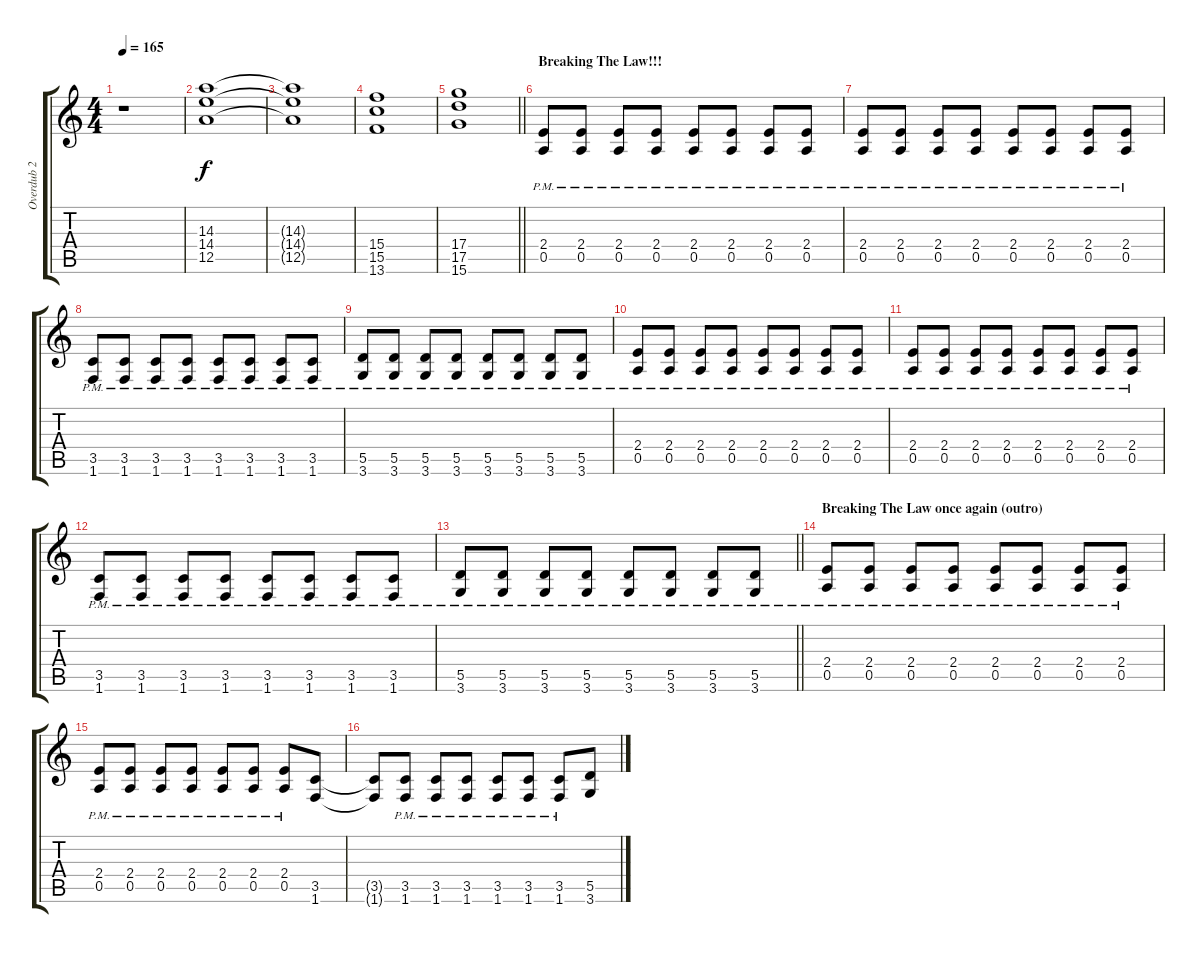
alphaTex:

\track ("Overdub 2" "Overdub 2") {instrument overdrivenguitar}
\staff {score tabs}
\tuning (E4 B3 G3 D3 A2 E2) {hide}
\ts (4 4)
\tempo 165
\clef g2
\ks aminor
r.1{dy f} |
(14.3 14.4 12.5).1 |
(14.3{t} 14.4{t} 12.5{t}).1 |
(15.4 15.5 13.6).1 |
\barLineRight lightlight
(17.4 17.5 15.6).1 |
\section ("" "Breaking The Law!!!")
(2.4{pm} 0.5{pm}).8 (2.4{pm} 0.5{pm}).8 (2.4{pm} 0.5{pm}).8 (2.4{pm} 0.5{pm}).8 (2.4{pm} 0.5{pm}).8 (2.4{pm} 0.5{pm}).8 (2.4{pm} 0.5{pm}).8 (2.4{pm} 0.5{pm}).8 |
(2.4{pm} 0.5{pm}).8 (2.4{pm} 0.5{pm}).8 (2.4{pm} 0.5{pm}).8 (2.4{pm} 0.5{pm}).8 (2.4{pm} 0.5{pm}).8 (2.4{pm} 0.5{pm}).8 (2.4{pm} 0.5{pm}).8 (2.4{pm} 0.5{pm}).8 |
(3.5{pm} 1.6{pm}).8 (3.5{pm} 1.6{pm}).8 (3.5{pm} 1.6{pm}).8 (3.5{pm} 1.6{pm}).8 (3.5{pm} 1.6{pm}).8 (3.5{pm} 1.6{pm}).8 (3.5{pm} 1.6{pm}).8 (3.5{pm} 1.6{pm}).8 |
(5.5{pm} 3.6{pm}).8 (5.5{pm} 3.6{pm}).8 (5.5{pm} 3.6{pm}).8 (5.5{pm} 3.6{pm}).8 (5.5{pm} 3.6{pm}).8 (5.5{pm} 3.6{pm}).8 (5.5{pm} 3.6{pm}).8 (5.5{pm} 3.6{pm}).8 |
(2.4{pm} 0.5{pm}).8 (2.4{pm} 0.5{pm}).8 (2.4{pm} 0.5{pm}).8 (2.4{pm} 0.5{pm}).8 (2.4{pm} 0.5{pm}).8 (2.4{pm} 0.5{pm}).8 (2.4{pm} 0.5{pm}).8 (2.4{pm} 0.5{pm}).8 |
(2.4{pm} 0.5{pm}).8 (2.4{pm} 0.5{pm}).8 (2.4{pm} 0.5{pm}).8 (2.4{pm} 0.5{pm}).8 (2.4{pm} 0.5{pm}).8 (2.4{pm} 0.5{pm}).8 (2.4{pm} 0.5{pm}).8 (2.4{pm} 0.5{pm}).8 |
(3.5{pm} 1.6{pm}).8 (3.5{pm} 1.6{pm}).8 (3.5{pm} 1.6{pm}).8 (3.5{pm} 1.6{pm}).8 (3.5{pm} 1.6{pm}).8 (3.5{pm} 1.6{pm}).8 (3.5{pm} 1.6{pm}).8 (3.5{pm} 1.6{pm}).8 |
\barLineRight lightlight
(5.5{pm} 3.6{pm}).8 (5.5{pm} 3.6{pm}).8 (5.5{pm} 3.6{pm}).8 (5.5{pm} 3.6{pm}).8 (5.5{pm} 3.6{pm}).8 (5.5{pm} 3.6{pm}).8 (5.5{pm} 3.6{pm}).8 (5.5{pm} 3.6{pm}).8 |
\section ("" "Breaking The Law once again (outro)")
(2.4{pm} 0.5{pm}).8 (2.4{pm} 0.5{pm}).8 (2.4{pm} 0.5{pm}).8 (2.4{pm} 0.5{pm}).8 (2.4{pm} 0.5{pm}).8 (2.4{pm} 0.5{pm}).8 (2.4{pm} 0.5{pm}).8 (2.4{pm} 0.5{pm}).8 |
(2.4{pm} 0.5{pm}).8 (2.4{pm} 0.5{pm}).8 (2.4{pm} 0.5{pm}).8 (2.4{pm} 0.5{pm}).8 (2.4{pm} 0.5{pm}).8 (2.4{pm} 0.5{pm}).8 (2.4{pm} 0.5{pm}).8 (3.5 1.6).8 |
(3.5{t} 1.6{t}).8 (3.5{pm} 1.6{pm}).8 (3.5{pm} 1.6{pm}).8 (3.5{pm} 1.6{pm}).8 (3.5{pm} 1.6{pm}).8 (3.5{pm} 1.6{pm}).8 (3.5{pm} 1.6{pm}).8 (5.5 3.6).8
